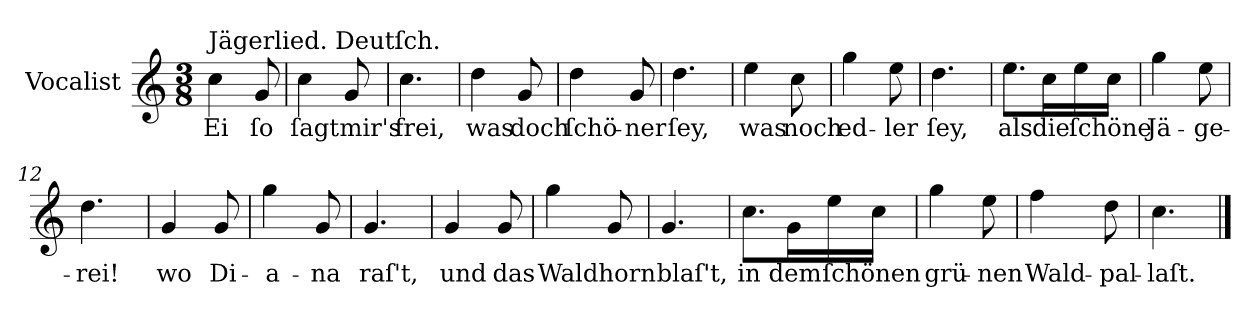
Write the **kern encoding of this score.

**kern	**text
*part1	*part1
*staff1	*staff1
*I"Vocalist	*
*k[]	*
*C:	*
*M3/8	*
=1	=1
!LO:TX:a:t=Jägerlied. Deutſch.	!
4cc	Ei
8g	ſo
=2	=2
4cc	ſagt
8g	mir's
=3	=3
4.cc	frei,
=4	=4
4dd	was
8g	doch
=5	=5
4dd	ſchö-
8g	-ner
=6	=6
4.dd	ſey,
=7	=7
4ee	was
8cc	noch
=8	=8
4gg	ed-
8ee	-ler
=9	=9
4.dd	ſey,
=10	=10
8.eeL	als
16ccL	die
16ee	ſchöne
16ccJJ	.
=11	=11
4gg	Jä-
8ee	-ge-
=12	=12
4.dd	-rei!
=13	=13
4g	wo
8g	Di-
=14	=14
4gg	-a-
8g	-na
=15	=15
4.g	raſ't,
=16	=16
4g	und
8g	das
=17	=17
4gg	Waldhorn
8g	.
=18	=18
4.g	blaſ't,
=19	=19
8.ccL	in
16gL	dem
16ee	ſchönen
16ccJJ	.
=20	=20
4gg	grü-
8ee	-nen
=21	=21
4ff	Wald-
8dd	-pal-
=22	=22
4.cc	-laſt.
==	==
*-	*-
